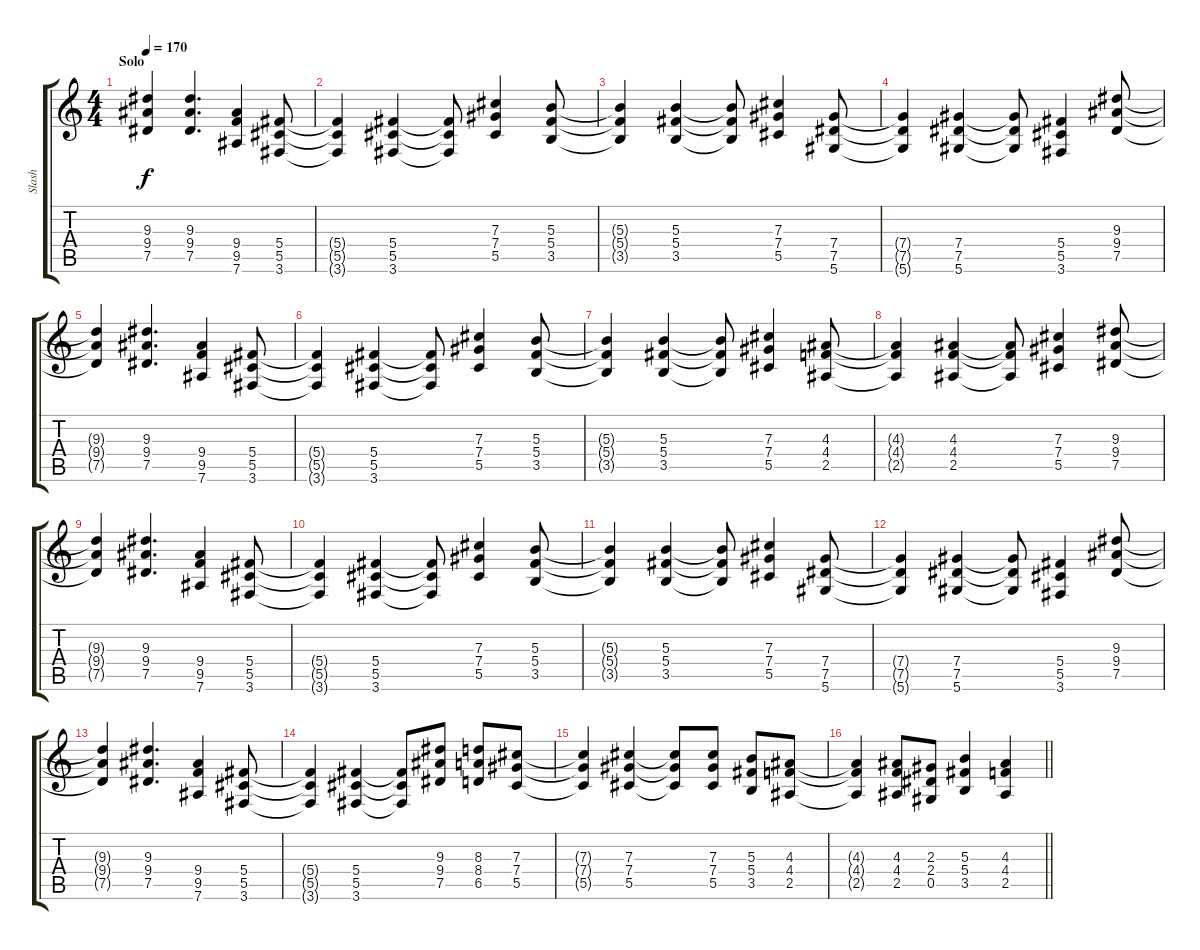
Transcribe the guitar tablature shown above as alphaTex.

\track ("Slash" "Slash") {instrument distortionguitar}
\staff {score tabs}
\tuning (Eb4 Bb3 Gb3 Db3 Ab2 Eb2) {hide}
\ts (4 4)
\section ("" "Solo")
\tempo 170
\clef g2
\ks c
(9.3 9.4 7.5).4{dy f} (9.3 9.4 7.5).4{d} (9.4 9.5 7.6).4 (5.4 5.5 3.6).8 |
(5.4{t} 5.5{t} 3.6{t}).4 (5.4 5.5 3.6).4 (5.4{t} 5.5{t} 3.6{t}).8 (7.3 7.4 5.5).4 (5.3 5.4 3.5).8 |
(5.3{t} 5.4{t} 3.5{t}).4 (5.3 5.4 3.5).4 (5.3{t} 5.4{t} 3.5{t}).8 (7.3 7.4 5.5).4 (7.4 7.5 5.6).8 |
(7.4{t} 7.5{t} 5.6{t}).4 (7.4 7.5 5.6).4 (7.4{t} 7.5{t} 5.6{t}).8 (5.4 5.5 3.6).4 (9.3 9.4 7.5).8 |
(9.3{t} 9.4{t} 7.5{t}).4 (9.3 9.4 7.5).4{d} (9.4 9.5 7.6).4 (5.4 5.5 3.6).8 |
(5.4{t} 5.5{t} 3.6{t}).4 (5.4 5.5 3.6).4 (5.4{t} 5.5{t} 3.6{t}).8 (7.3 7.4 5.5).4 (5.3 5.4 3.5).8 |
(5.3{t} 5.4{t} 3.5{t}).4 (5.3 5.4 3.5).4 (5.3{t} 5.4{t} 3.5{t}).8 (7.3 7.4 5.5).4 (4.3 4.4 2.5).8 |
(4.3{t} 4.4{t} 2.5{t}).4 (4.3 4.4 2.5).4 (4.3{t} 4.4{t} 2.5{t}).8 (7.3 7.4 5.5).4 (9.3 9.4 7.5).8 |
(9.3{t} 9.4{t} 7.5{t}).4 (9.3 9.4 7.5).4{d} (9.4 9.5 7.6).4 (5.4 5.5 3.6).8 |
(5.4{t} 5.5{t} 3.6{t}).4 (5.4 5.5 3.6).4 (5.4{t} 5.5{t} 3.6{t}).8 (7.3 7.4 5.5).4 (5.3 5.4 3.5).8 |
(5.3{t} 5.4{t} 3.5{t}).4 (5.3 5.4 3.5).4 (5.3{t} 5.4{t} 3.5{t}).8 (7.3 7.4 5.5).4 (7.4 7.5 5.6).8 |
(7.4{t} 7.5{t} 5.6{t}).4 (7.4 7.5 5.6).4 (7.4{t} 7.5{t} 5.6{t}).8 (5.4 5.5 3.6).4 (9.3 9.4 7.5).8 |
(9.3{t} 9.4{t} 7.5{t}).4 (9.3 9.4 7.5).4{d} (9.4 9.5 7.6).4 (5.4 5.5 3.6).8 |
(5.4{t} 5.5{t} 3.6{t}).4 (5.4 5.5 3.6).4 (5.4{t} 5.5{t} 3.6{t}).8 (9.3 9.4 7.5).8 (8.3 8.4 6.5).8 (7.3 7.4 5.5).8 |
(7.3{t} 7.4{t} 5.5{t}).4 (7.3 7.4 5.5).4 (7.3{t} 7.4{t} 5.5{t}).8 (7.3 7.4 5.5).8 (5.3 5.4 3.5).8 (4.3 4.4 2.5).8 |
\barLineRight lightlight
(4.3{t} 4.4{t} 2.5{t}).4 (4.3 4.4 2.5).8 (2.3 2.4 0.5).8 (5.3 5.4 3.5).4 (4.3 4.4 2.5).4
